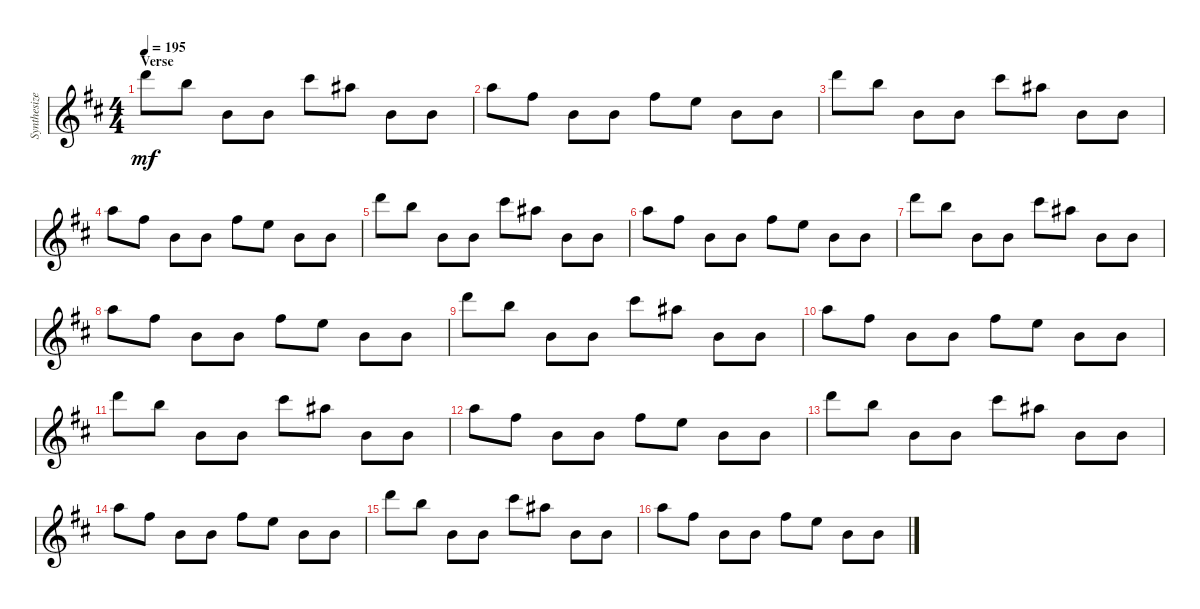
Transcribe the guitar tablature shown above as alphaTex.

\track ("Synthesizer (Staff 1)" "Synthesize") {instrument fx3crystal}
\staff {score}
\tuning (E4 B3 G3 D3 A2 E2 B1) {hide}
\ts (4 4)
\section ("" "Verse")
\tempo 195
\clef g2
\ks bminor
22.1.8{dy mf} 19.1.8 7.1.8 7.1.8 21.1.8 18.1.8 7.1.8 7.1.8 |
17.1.8 14.1.8 7.1.8 7.1.8 14.1.8 12.1.8 7.1.8 7.1.8 |
22.1.8 19.1.8 7.1.8 7.1.8 21.1.8 18.1.8 7.1.8 7.1.8 |
17.1.8 14.1.8 7.1.8 7.1.8 14.1.8 12.1.8 7.1.8 7.1.8 |
22.1.8 19.1.8 7.1.8 7.1.8 21.1.8 18.1.8 7.1.8 7.1.8 |
17.1.8 14.1.8 7.1.8 7.1.8 14.1.8 12.1.8 7.1.8 7.1.8 |
22.1.8 19.1.8 7.1.8 7.1.8 21.1.8 18.1.8 7.1.8 7.1.8 |
17.1.8 14.1.8 7.1.8 7.1.8 14.1.8 12.1.8 7.1.8 7.1.8 |
22.1.8 19.1.8 7.1.8 7.1.8 21.1.8 18.1.8 7.1.8 7.1.8 |
17.1.8 14.1.8 7.1.8 7.1.8 14.1.8 12.1.8 7.1.8 7.1.8 |
22.1.8 19.1.8 7.1.8 7.1.8 21.1.8 18.1.8 7.1.8 7.1.8 |
17.1.8 14.1.8 7.1.8 7.1.8 14.1.8 12.1.8 7.1.8 7.1.8 |
22.1.8 19.1.8 7.1.8 7.1.8 21.1.8 18.1.8 7.1.8 7.1.8 |
17.1.8 14.1.8 7.1.8 7.1.8 14.1.8 12.1.8 7.1.8 7.1.8 |
22.1.8 19.1.8 7.1.8 7.1.8 21.1.8 18.1.8 7.1.8 7.1.8 |
17.1.8 14.1.8 7.1.8 7.1.8 14.1.8 12.1.8 7.1.8 7.1.8
